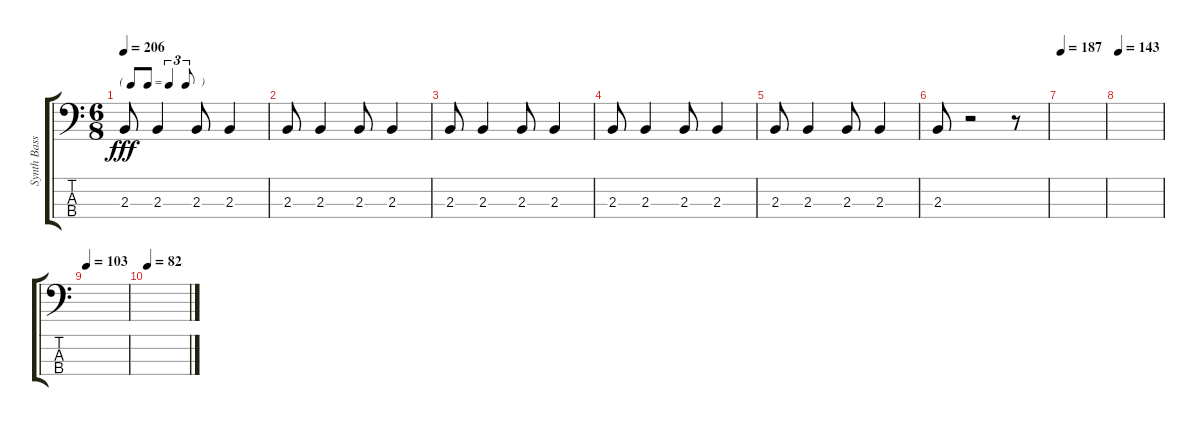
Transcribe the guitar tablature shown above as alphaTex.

\track ("Synth Bass 2 RC" "Synth Bass") {instrument synthbass2}
\staff {score tabs}
\tuning (G2 D2 A1 E1) {hide}
\ts (6 8)
\tf triplet8th
\tempo 206
\clef f4
\ks c
2.3.8{dy fff} 2.3.4 2.3.8 2.3.4 |
2.3.8 2.3.4 2.3.8 2.3.4 |
2.3.8 2.3.4 2.3.8 2.3.4 |
2.3.8 2.3.4 2.3.8 2.3.4 |
2.3.8 2.3.4 2.3.8 2.3.4 |
2.3.8 r.2 r.8 |
\tempo 187
|
\tempo 143
|
\tempo 103
|
\tempo 82
